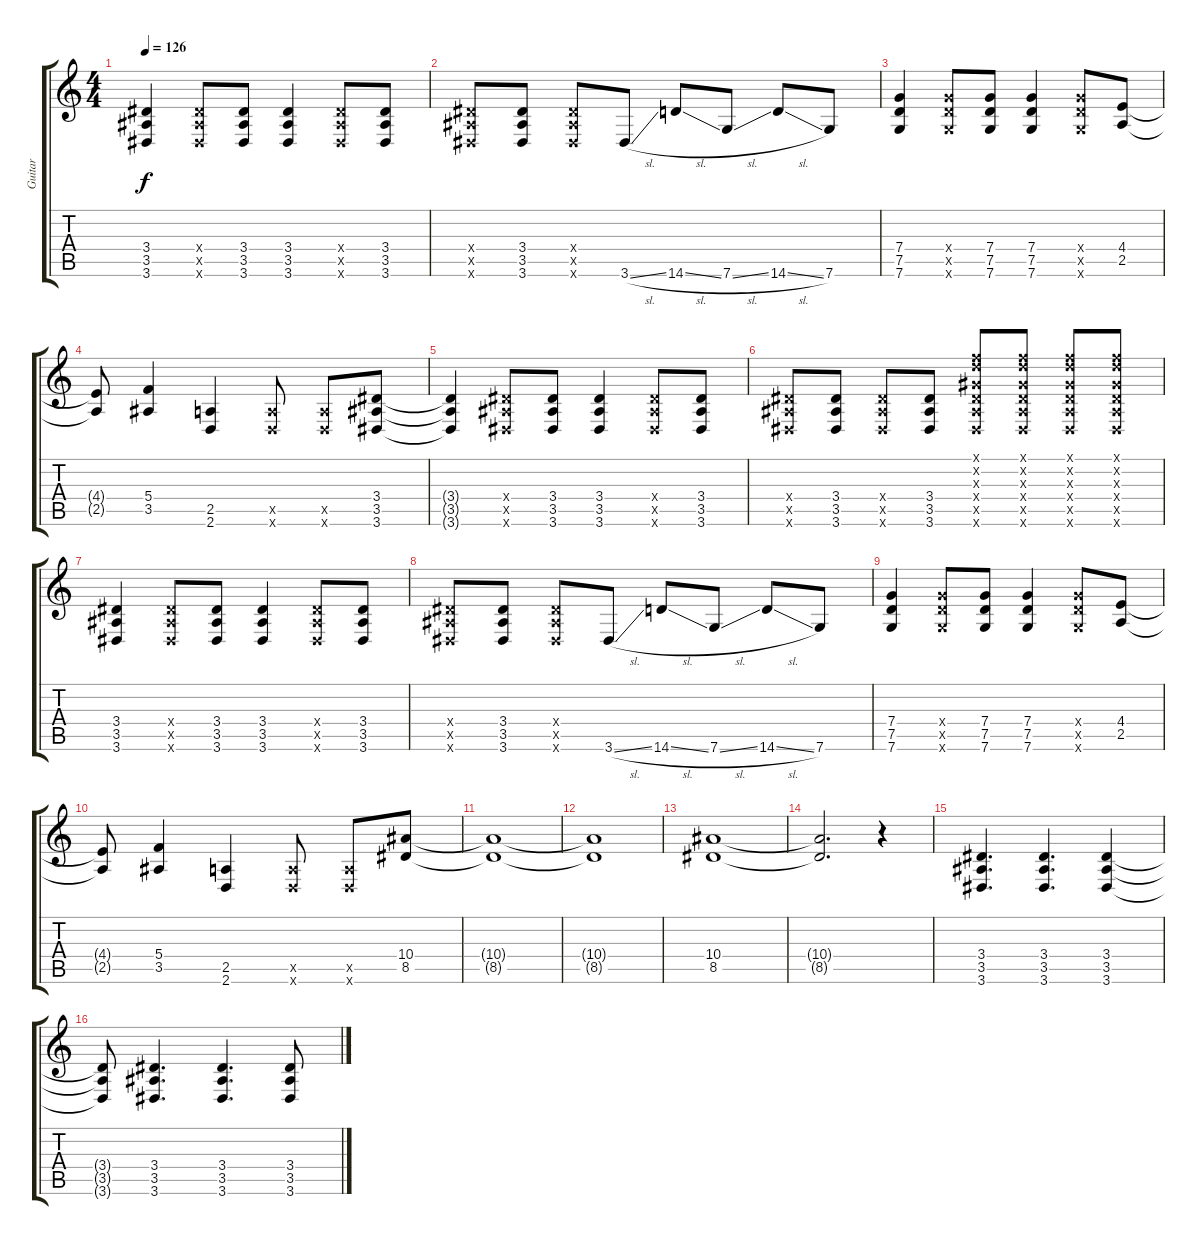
\track ("Guitar" "Guitar") {instrument distortionguitar}
\staff {score tabs}
\tuning (D4 A3 F3 C3 G2 C2) {hide}
\ts (4 4)
\tempo 126
\clef g2
\ks c
(3.4 3.5 3.6).4{dy f} (3.4{x} 3.5{x} 3.6{x}).8 (3.4 3.5 3.6).8 (3.4 3.5 3.6).4 (3.4{x} 3.5{x} 3.6{x}).8 (3.4 3.5 3.6).8 |
(3.4{x} 3.5{x} 3.6{x}).8 (3.4 3.5 3.6).8 (3.4{x} 3.5{x} 3.6{x}).8 3.6{sl}.8 14.6{sl}.8 7.6{sl}.8 14.6{sl}.8 7.6.8 |
(7.4 7.5 7.6).4 (7.4{x} 7.5{x} 7.6{x}).8 (7.4 7.5 7.6).8 (7.4 7.5 7.6).4 (7.4{x} 7.5{x} 7.6{x}).8 (4.4 2.5).8 |
(4.4{t} 2.5{t}).8 (5.4 3.5).4 (2.5 2.6).4 (2.5{x} 2.6{x}).8 (2.5{x} 2.6{x}).8 (3.4 3.5 3.6).8 |
(3.4{t} 3.5{t} 3.6{t}).4 (3.4{x} 3.5{x} 3.6{x}).8 (3.4 3.5 3.6).8 (3.4 3.5 3.6).4 (3.4{x} 3.5{x} 3.6{x}).8 (3.4 3.5 3.6).8 |
(3.4{x} 3.5{x} 3.6{x}).8 (3.4 3.5 3.6).8 (3.4{x} 3.5{x} 3.6{x}).8 (3.4 3.5 3.6).8 (3.1{x} 5.2{x} 3.3{x} 3.4{x} 3.5{x} 3.6{x}).8 (3.1{x} 5.2{x} 3.3{x} 3.4{x} 3.5{x} 3.6{x}).8 (3.1{x} 5.2{x} 3.3{x} 3.4{x} 3.5{x} 3.6{x}).8 (3.1{x} 5.2{x} 3.3{x} 3.4{x} 3.5{x} 3.6{x}).8 |
(3.4 3.5 3.6).4 (3.4{x} 3.5{x} 3.6{x}).8 (3.4 3.5 3.6).8 (3.4 3.5 3.6).4 (3.4{x} 3.5{x} 3.6{x}).8 (3.4 3.5 3.6).8 |
(3.4{x} 3.5{x} 3.6{x}).8 (3.4 3.5 3.6).8 (3.4{x} 3.5{x} 3.6{x}).8 3.6{sl}.8 14.6{sl}.8 7.6{sl}.8 14.6{sl}.8 7.6.8 |
(7.4 7.5 7.6).4 (7.4{x} 7.5{x} 7.6{x}).8 (7.4 7.5 7.6).8 (7.4 7.5 7.6).4 (7.4{x} 7.5{x} 7.6{x}).8 (4.4 2.5).8 |
(4.4{t} 2.5{t}).8 (5.4 3.5).4 (2.5 2.6).4 (2.5{x} 2.6{x}).8 (2.5{x} 2.6{x}).8 (10.4 8.5).8 |
(10.4{t} 8.5{t}).1 |
(10.4{t} 8.5{t}).1 |
(10.4 8.5).1 |
(10.4{t} 8.5{t}).2{d} r.4 |
(3.4 3.5 3.6).4{d} (3.4 3.5 3.6).4{d} (3.4 3.5 3.6).4 |
(3.4{t} 3.5{t} 3.6{t}).8 (3.4 3.5 3.6).4{d} (3.4 3.5 3.6).4{d} (3.4 3.5 3.6).8
